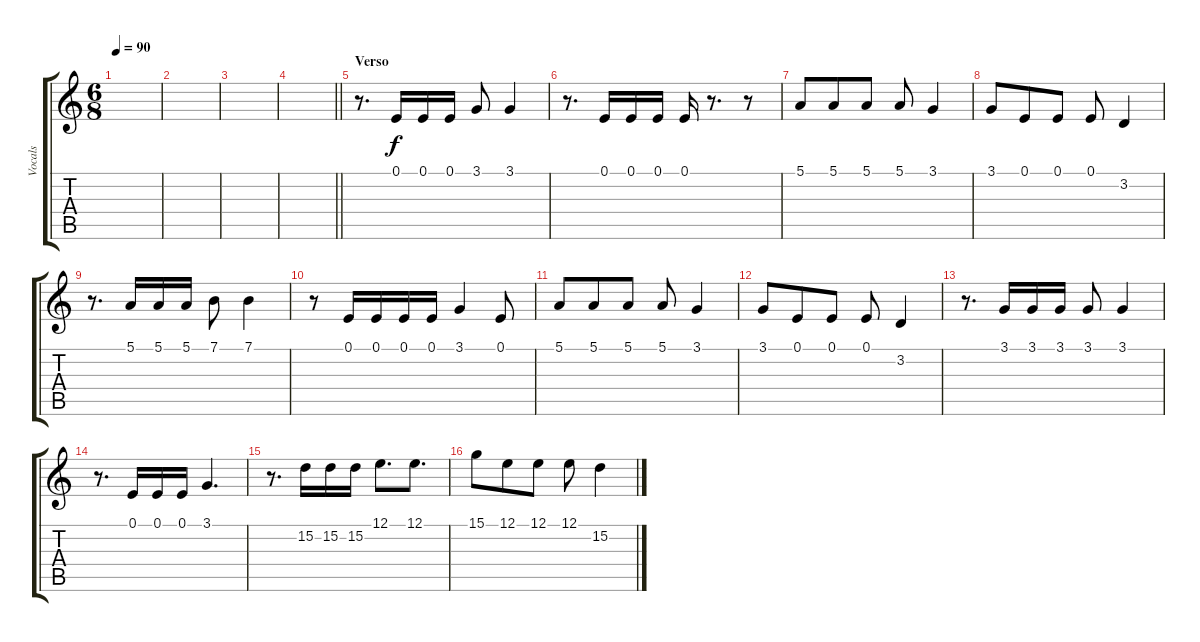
\track ("Vocals" "Vocals") {instrument flute}
\staff {score tabs}
\tuning (E4 B3 G3 D3 A2 E2) {hide}
\ts (6 8)
\section ("" "")
\tempo 90
\clef g2
\ks c
|
|
|
\barLineRight lightlight
|
\section ("" "Verso")
r.8{d} 0.1.16 0.1.16 0.1.16 3.1.8 3.1.4 |
r.8{d} 0.1.16 0.1.16 0.1.16 0.1.16 r.8{d} r.8 |
5.1.8 5.1.8 5.1.8 5.1.8 3.1.4 |
3.1.8 0.1.8 0.1.8 0.1.8 3.2.4 |
r.8{d} 5.1.16 5.1.16 5.1.16 7.1.8 7.1.4 |
r.8 0.1.16 0.1.16 0.1.16 0.1.16 3.1.4 0.1.8 |
5.1.8 5.1.8 5.1.8 5.1.8 3.1.4 |
3.1.8 0.1.8 0.1.8 0.1.8 3.2.4 |
r.8{d} 3.1.16 3.1.16 3.1.16 3.1.8 3.1.4 |
r.8{d} 0.1.16 0.1.16 0.1.16 3.1.4{d} |
r.8{d} 15.2.16 15.2.16 15.2.16 12.1.8{d} 12.1.8{d} |
15.1.8 12.1.8 12.1.8 12.1.8 15.2.4
